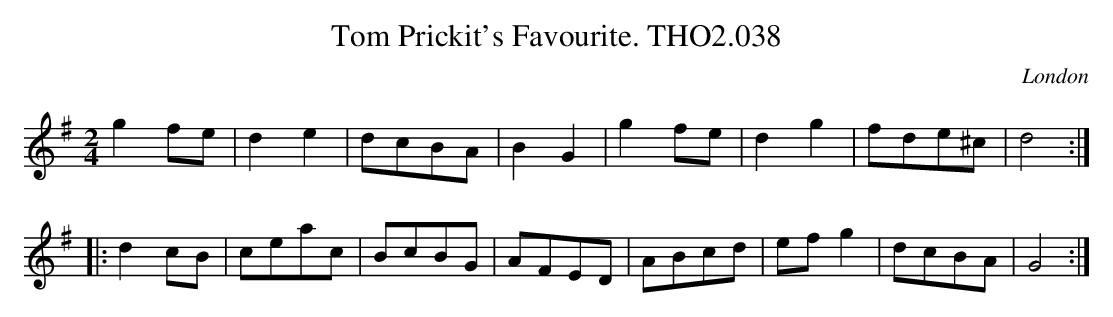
X:1
T:Tom Prickit's Favourite. THO2.038
O:London
M:2/4
L:1/8
K:G
g2 fe|d2e2|dcBA|B2G2|g2 fe|d2g2|fde^c|d4:|
|:d2 cB|ceac|BcBG|AFED|ABcd|ef g2|dcBA|G4:|
